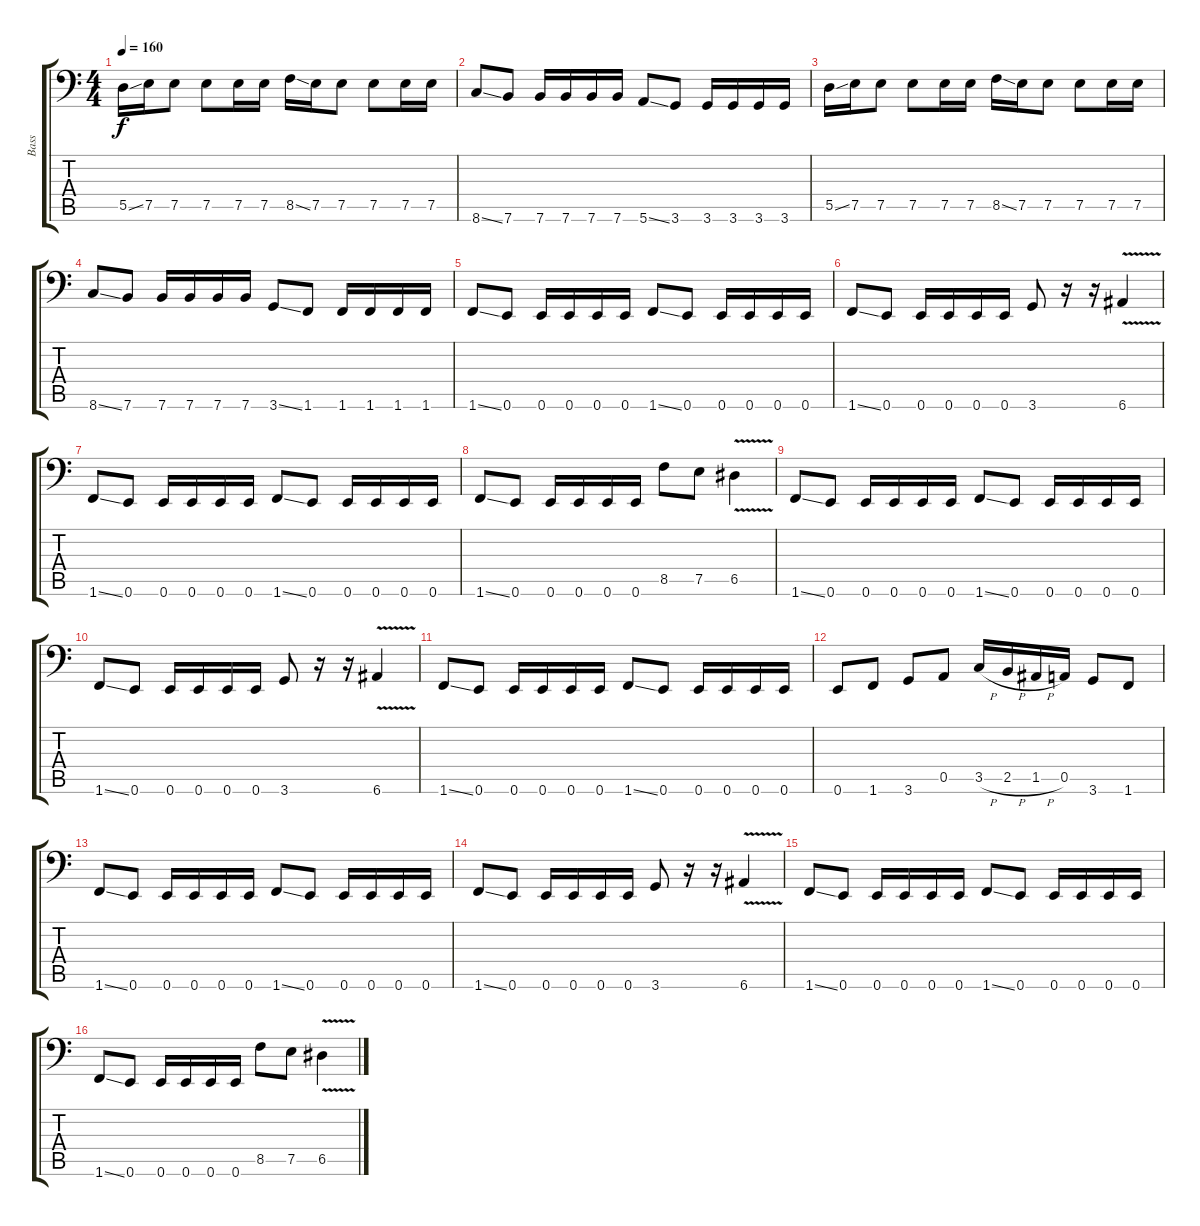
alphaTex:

\track ("Bass" "Bass") {instrument electricbasspick}
\staff {score tabs}
\tuning (E4 B3 G2 D2 A1 E1) {hide}
\ts (4 4)
\tempo 160
\clef f4
\ks c
5.5{ss}.16{dy f} 7.5.16 7.5.8 7.5.8 7.5.16 7.5.16 8.5{ss}.16 7.5.16 7.5.8 7.5.8 7.5.16 7.5.16 |
8.6{ss}.8 7.6.8 7.6.16 7.6.16 7.6.16 7.6.16 5.6{ss}.8 3.6.8 3.6.16 3.6.16 3.6.16 3.6.16 |
5.5{ss}.16 7.5.16 7.5.8 7.5.8 7.5.16 7.5.16 8.5{ss}.16 7.5.16 7.5.8 7.5.8 7.5.16 7.5.16 |
8.6{ss}.8 7.6.8 7.6.16 7.6.16 7.6.16 7.6.16 3.6{ss}.8 1.6.8 1.6.16 1.6.16 1.6.16 1.6.16 |
1.6{ss}.8 0.6.8 0.6.16 0.6.16 0.6.16 0.6.16 1.6{ss}.8 0.6.8 0.6.16 0.6.16 0.6.16 0.6.16 |
1.6{ss}.8 0.6.8 0.6.16 0.6.16 0.6.16 0.6.16 3.6.8 r.16 r.16 6.6{v}.4 |
1.6{ss}.8 0.6.8 0.6.16 0.6.16 0.6.16 0.6.16 1.6{ss}.8 0.6.8 0.6.16 0.6.16 0.6.16 0.6.16 |
1.6{ss}.8 0.6.8 0.6.16 0.6.16 0.6.16 0.6.16 8.5.8 7.5.8 6.5{v}.4 |
1.6{ss}.8 0.6.8 0.6.16 0.6.16 0.6.16 0.6.16 1.6{ss}.8 0.6.8 0.6.16 0.6.16 0.6.16 0.6.16 |
1.6{ss}.8 0.6.8 0.6.16 0.6.16 0.6.16 0.6.16 3.6.8 r.16 r.16 6.6{v}.4 |
1.6{ss}.8 0.6.8 0.6.16 0.6.16 0.6.16 0.6.16 1.6{ss}.8 0.6.8 0.6.16 0.6.16 0.6.16 0.6.16 |
0.6.8 1.6.8 3.6.8 0.5.8 3.5{h}.16 2.5{h}.16 1.5{h}.16 0.5.16 3.6.8 1.6.8 |
1.6{ss}.8 0.6.8 0.6.16 0.6.16 0.6.16 0.6.16 1.6{ss}.8 0.6.8 0.6.16 0.6.16 0.6.16 0.6.16 |
1.6{ss}.8 0.6.8 0.6.16 0.6.16 0.6.16 0.6.16 3.6.8 r.16 r.16 6.6{v}.4 |
1.6{ss}.8 0.6.8 0.6.16 0.6.16 0.6.16 0.6.16 1.6{ss}.8 0.6.8 0.6.16 0.6.16 0.6.16 0.6.16 |
1.6{ss}.8 0.6.8 0.6.16 0.6.16 0.6.16 0.6.16 8.5.8 7.5.8 6.5{v}.4
